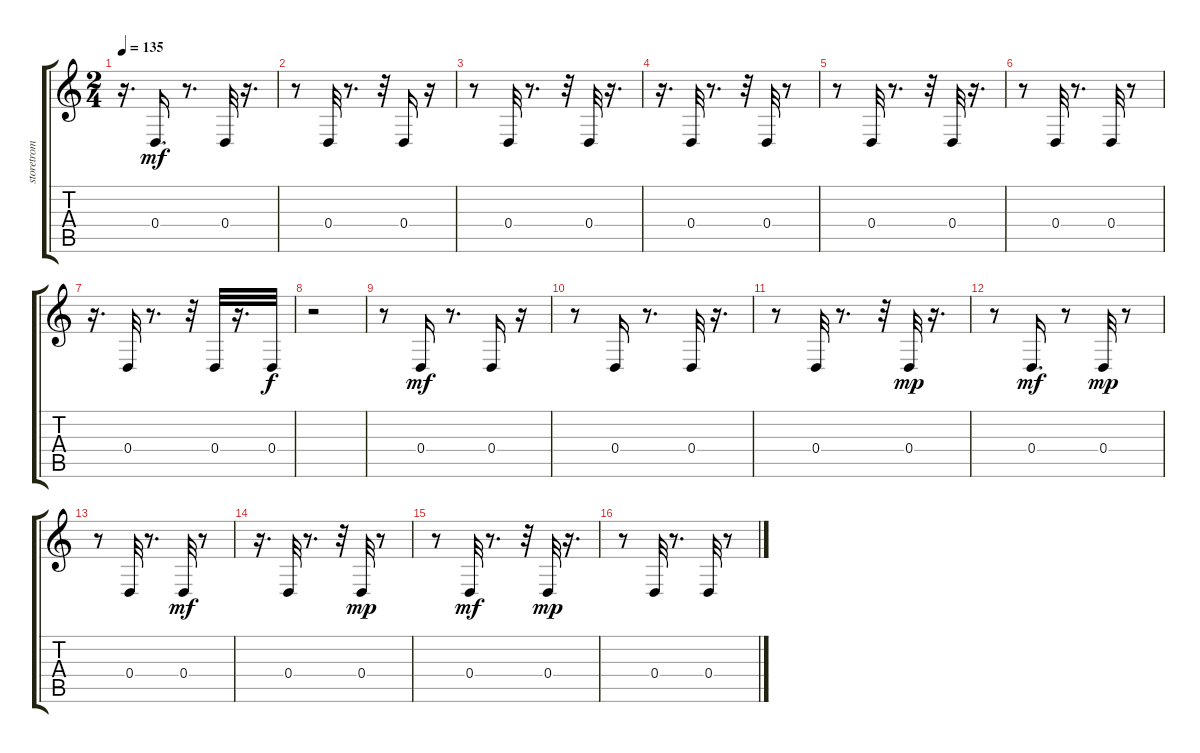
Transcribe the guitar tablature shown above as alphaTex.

\track ("storetrom" "storetrom") {instrument acousticgrandpiano}
\staff {score tabs}
\tuning (E4 B3 G3 D3 A2 E2) {hide}
\ts (2 4)
\tempo 135
\clef g2
\ks c
r.16{d dy mf} 0.4.16{d} r.8{d} 0.4.32 r.16{d} |
r.8 0.4.32 r.8{d} r.32 0.4.16 r.16 |
r.8 0.4.32 r.8{d} r.32 0.4.32 r.16{d} |
r.16{d} 0.4.32 r.8{d} r.32 0.4.32 r.8 |
r.8 0.4.32 r.8{d} r.32 0.4.32 r.16{d} |
r.8 0.4.32 r.8{d} 0.4.32 r.8 |
r.16{d} 0.4.32 r.8{d} r.32 0.4.32 r.16{d} 0.4.32{dy f} |
r.2 |
r.8 0.4.16{dy mf} r.8{d} 0.4.16 r.16 |
r.8 0.4.16 r.8{d} 0.4.32 r.16{d} |
r.8 0.4.32 r.8{d} r.32 0.4.32{dy mp} r.16{d} |
r.8 0.4.16{d dy mf} r.8 0.4.32{dy mp} r.8 |
r.8 0.4.32 r.8{d} 0.4.32{dy mf} r.8 |
r.16{d} 0.4.32 r.8{d} r.32 0.4.32{dy mp} r.8 |
r.8 0.4.32{dy mf} r.8{d} r.32 0.4.32{dy mp} r.16{d} |
r.8 0.4.32 r.8{d} 0.4.32 r.8
